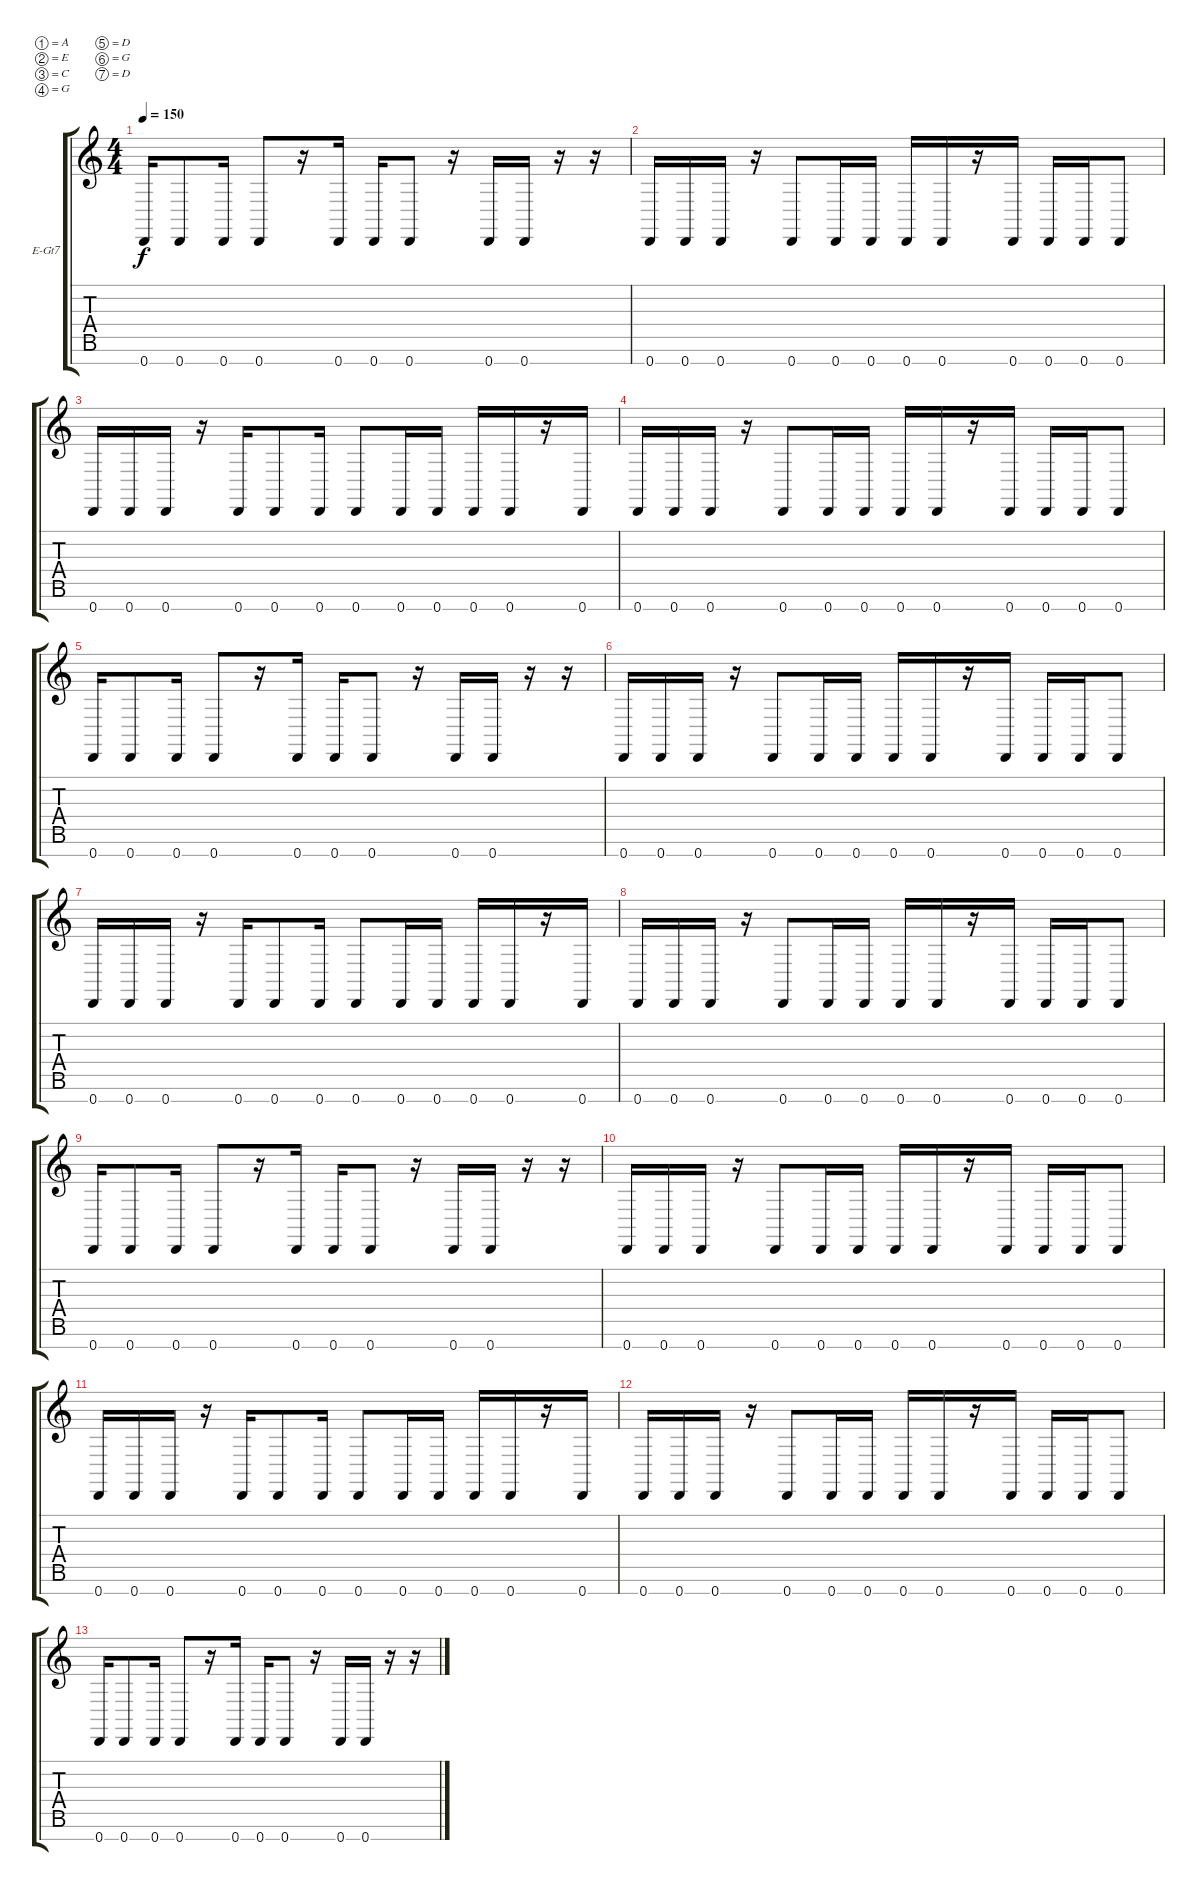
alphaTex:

\defaultSystemsLayout 4
\bracketExtendMode groupsimilarinstruments
\firstSystemTrackNameOrientation horizontal
\otherSystemsTrackNameOrientation horizontal
\track ("Electric Guitar" "E-Gt7") {instrument distortionguitar}
\staff {score tabs}
\tuning (A3 E3 C3 G2 D2 G1 D1)
\ts (4 4)
\tempo 150
\clef g2
\ks c
0.7.16{dy f} 0.7.8 0.7.16 0.7.8 r.16 0.7.16 0.7.16 0.7.8 r.16 0.7.16 0.7.16 r.16 r.16 |
0.7.16 0.7.16 0.7.16 r.16 0.7.8 0.7.16 0.7.16 0.7.16 0.7.16 r.16 0.7.16 0.7.16 0.7.16 0.7.8 |
0.7.16 0.7.16 0.7.16 r.16 0.7.16 0.7.8 0.7.16 0.7.8 0.7.16 0.7.16 0.7.16 0.7.16 r.16 0.7.16 |
0.7.16 0.7.16 0.7.16 r.16 0.7.8 0.7.16 0.7.16 0.7.16 0.7.16 r.16 0.7.16 0.7.16 0.7.16 0.7.8 |
0.7.16 0.7.8 0.7.16 0.7.8 r.16 0.7.16 0.7.16 0.7.8 r.16 0.7.16 0.7.16 r.16 r.16 |
0.7.16 0.7.16 0.7.16 r.16 0.7.8 0.7.16 0.7.16 0.7.16 0.7.16 r.16 0.7.16 0.7.16 0.7.16 0.7.8 |
0.7.16 0.7.16 0.7.16 r.16 0.7.16 0.7.8 0.7.16 0.7.8 0.7.16 0.7.16 0.7.16 0.7.16 r.16 0.7.16 |
0.7.16 0.7.16 0.7.16 r.16 0.7.8 0.7.16 0.7.16 0.7.16 0.7.16 r.16 0.7.16 0.7.16 0.7.16 0.7.8 |
0.7.16 0.7.8 0.7.16 0.7.8 r.16 0.7.16 0.7.16 0.7.8 r.16 0.7.16 0.7.16 r.16 r.16 |
0.7.16 0.7.16 0.7.16 r.16 0.7.8 0.7.16 0.7.16 0.7.16 0.7.16 r.16 0.7.16 0.7.16 0.7.16 0.7.8 |
0.7.16 0.7.16 0.7.16 r.16 0.7.16 0.7.8 0.7.16 0.7.8 0.7.16 0.7.16 0.7.16 0.7.16 r.16 0.7.16 |
0.7.16 0.7.16 0.7.16 r.16 0.7.8 0.7.16 0.7.16 0.7.16 0.7.16 r.16 0.7.16 0.7.16 0.7.16 0.7.8 |
0.7.16 0.7.8 0.7.16 0.7.8 r.16 0.7.16 0.7.16 0.7.8 r.16 0.7.16 0.7.16 r.16 r.16
